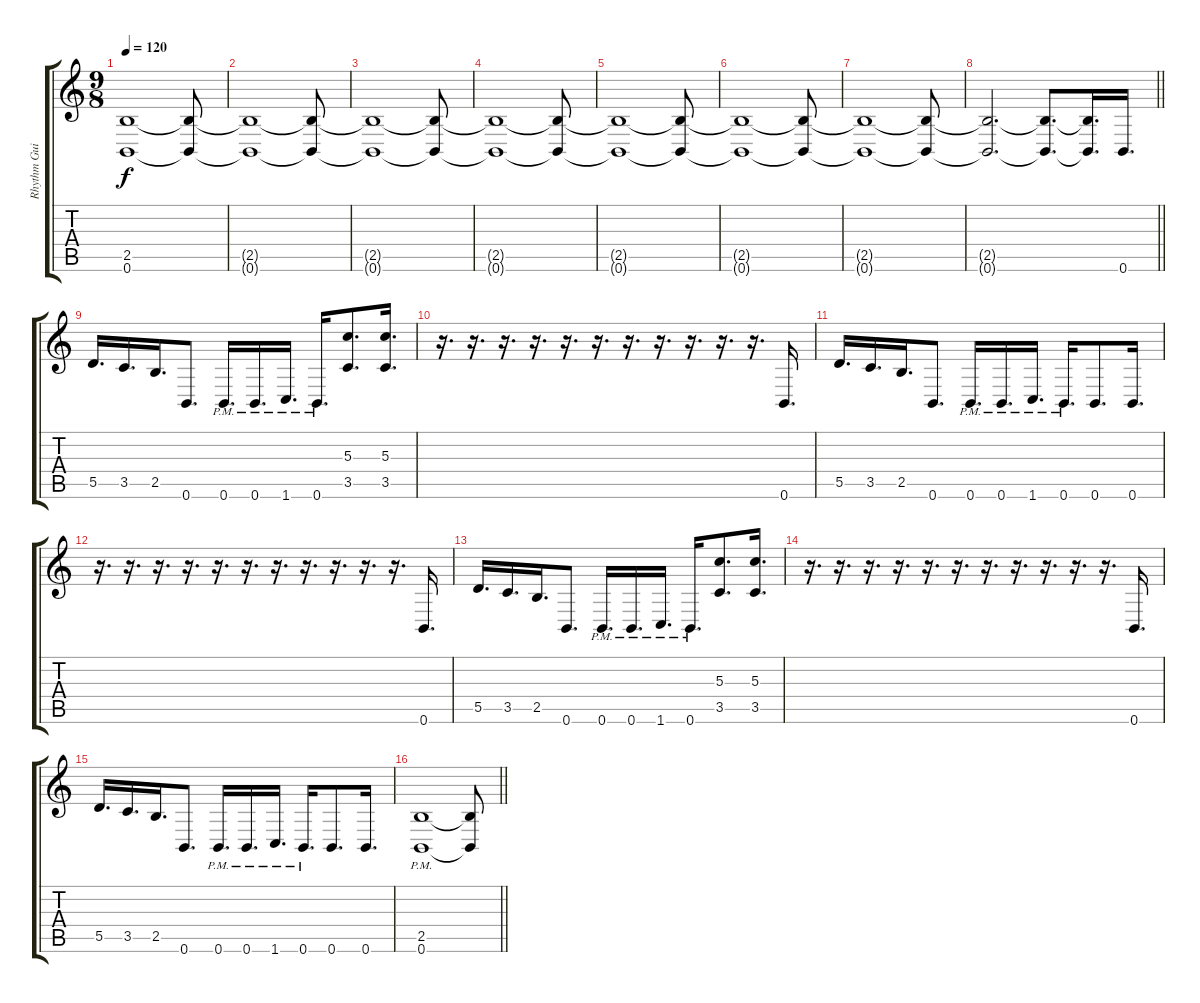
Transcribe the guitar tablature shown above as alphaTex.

\track ("Rhythm Guitar" "Rhythm Gui") {instrument electricguitarjazz}
\staff {score tabs}
\tuning (E4 B3 G3 D3 A2 B1) {hide}
\ts (9 8)
\tempo 120
\clef g2
\ks c
(2.5{t} 0.6{t}).1{dy f} (2.5{t} 0.6{t}).8 |
(2.5{t} 0.6{t}).1 (2.5{t} 0.6{t}).8 |
(2.5{t} 0.6{t}).1 (2.5{t} 0.6{t}).8 |
(2.5{t} 0.6{t}).1 (2.5{t} 0.6{t}).8 |
(2.5{t} 0.6{t}).1 (2.5{t} 0.6{t}).8 |
(2.5{t} 0.6{t}).1 (2.5{t} 0.6{t}).8 |
(2.5{t} 0.6{t}).1 (2.5{t} 0.6{t}).8 |
\barLineRight lightlight
(2.5{t} 0.6{t}).2{d} (2.5{t} 0.6{t}).8{d} (2.5{t} 0.6{t}).16{d} 0.6.16{d volume 16} |
\section ("" "")
5.5.16{d} 3.5.16{d} 2.5.16{d} 0.6.8{d} 0.6{pm}.16{d} 0.6{pm}.16{d} 1.6{pm}.16{d} 0.6{pm}.16{d} (5.3 3.5).8{d} (5.3 3.5).16{d} |
r.16{d} r.16{d} r.16{d} r.16{d} r.16{d} r.16{d} r.16{d} r.16{d} r.16{d} r.16{d} r.16{d} 0.6.16{d} |
5.5.16{d} 3.5.16{d} 2.5.16{d} 0.6.8{d} 0.6{pm}.16{d} 0.6{pm}.16{d} 1.6{pm}.16{d} 0.6{pm}.16{d} 0.6.8{d} 0.6.16{d} |
r.16{d} r.16{d} r.16{d} r.16{d} r.16{d} r.16{d} r.16{d} r.16{d} r.16{d} r.16{d} r.16{d} 0.6.16{d} |
5.5.16{d} 3.5.16{d} 2.5.16{d} 0.6.8{d} 0.6{pm}.16{d} 0.6{pm}.16{d} 1.6{pm}.16{d} 0.6{pm}.16{d} (5.3 3.5).8{d} (5.3 3.5).16{d} |
r.16{d} r.16{d} r.16{d} r.16{d} r.16{d} r.16{d} r.16{d} r.16{d} r.16{d} r.16{d} r.16{d} 0.6.16{d} |
5.5.16{d} 3.5.16{d} 2.5.16{d} 0.6.8{d} 0.6{pm}.16{d} 0.6{pm}.16{d} 1.6{pm}.16{d} 0.6{pm}.16{d} 0.6.8{d} 0.6.16{d} |
\barLineRight lightlight
(2.5{pm} 0.6{pm}).1 (2.5{t} 0.6{t}).8
